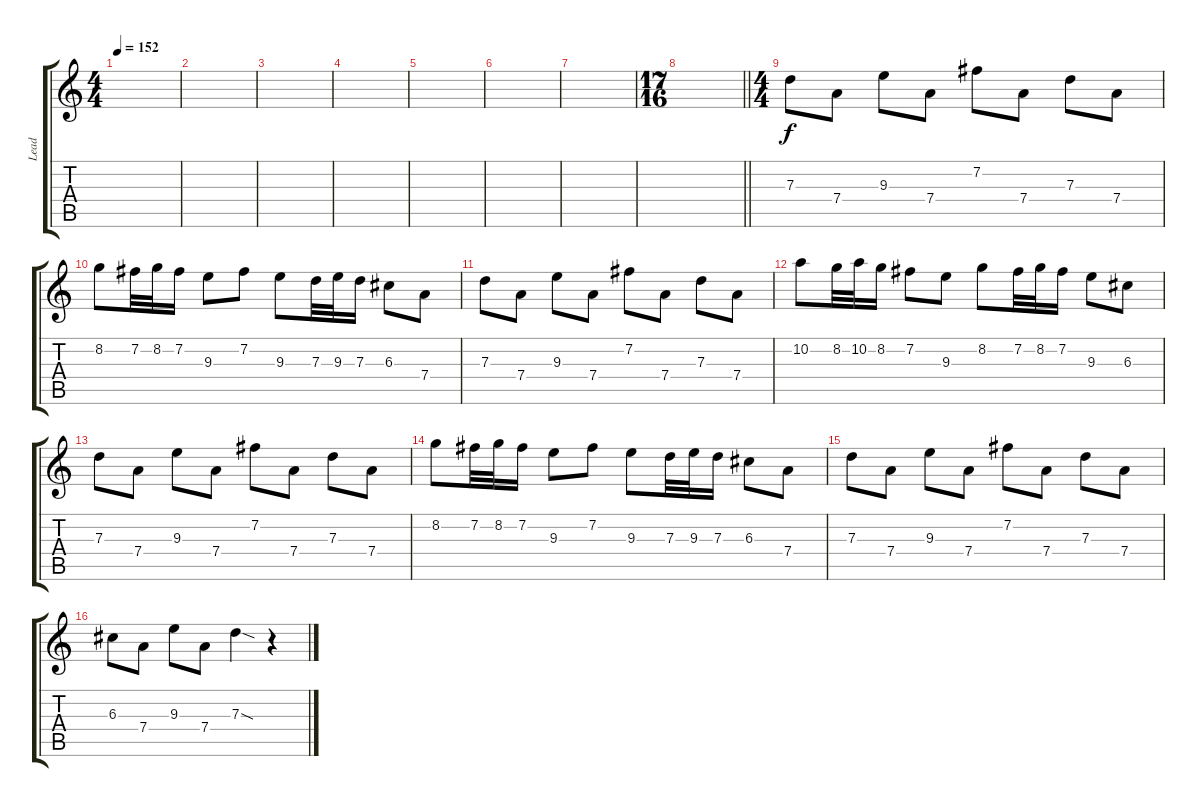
\track ("Lead" "Lead") {instrument distortionguitar}
\staff {score tabs}
\tuning (E4 B3 G3 D3 A2 E2) {hide}
\ts (4 4)
\tempo 152
\clef g2
\ks c
|
|
|
|
|
|
|
\ts (17 16)
\barLineRight lightlight
|
\ts (4 4)
7.3.8{volume 12} 7.4.8 9.3.8 7.4.8 7.2.8 7.4.8 7.3.8 7.4.8 |
8.2.8 7.2.32 8.2.32 7.2.16 9.3.8 7.2.8 9.3.8 7.3.32 9.3.32 7.3.16 6.3.8 7.4.8 |
7.3.8 7.4.8 9.3.8 7.4.8 7.2.8 7.4.8 7.3.8 7.4.8 |
10.2.8 8.2.32 10.2.32 8.2.16 7.2.8 9.3.8 8.2.8 7.2.32 8.2.32 7.2.16 9.3.8 6.3.8 |
7.3.8 7.4.8 9.3.8 7.4.8 7.2.8 7.4.8 7.3.8 7.4.8 |
8.2.8 7.2.32 8.2.32 7.2.16 9.3.8 7.2.8 9.3.8 7.3.32 9.3.32 7.3.16 6.3.8 7.4.8 |
7.3.8 7.4.8 9.3.8 7.4.8 7.2.8 7.4.8 7.3.8 7.4.8 |
6.3.8 7.4.8 9.3.8 7.4.8 7.3{sod}.4 r.4
